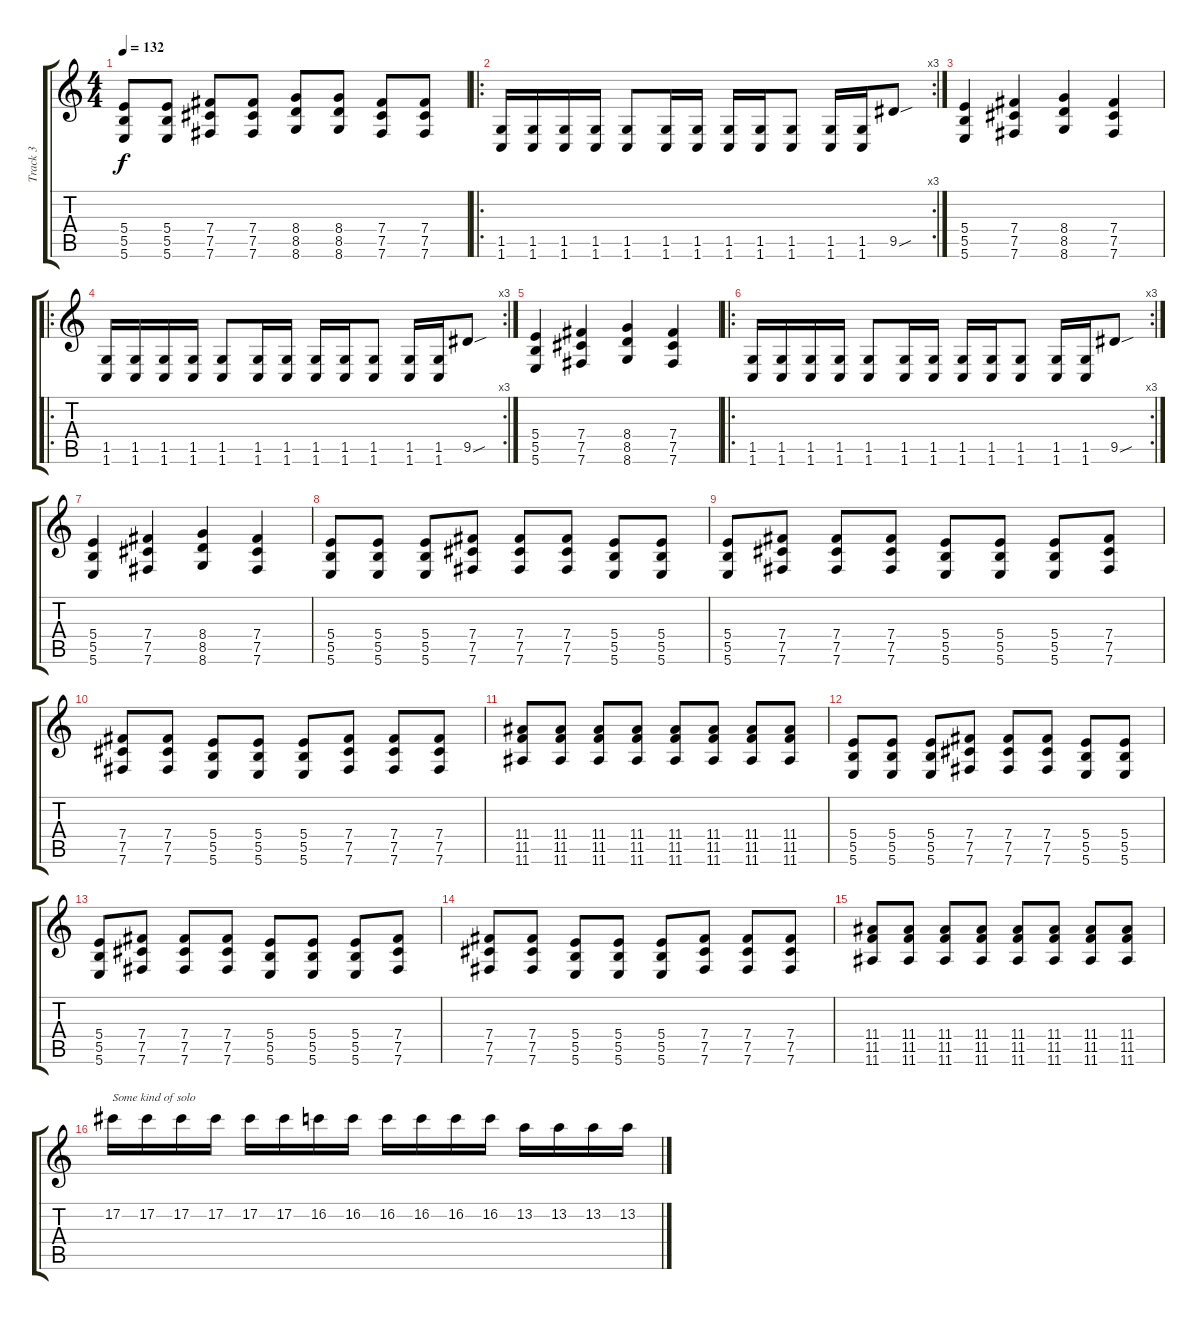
\track ("Track 3" "Track 3") {instrument distortionguitar}
\staff {score tabs}
\tuning (Db4 Ab3 E3 B2 Gb2 B1) {hide}
\ts (4 4)
\tempo 132
\clef g2
\ks c
(5.4 5.5 5.6).8{dy f} (5.4 5.5 5.6).8 (7.4 7.5 7.6).8 (7.4 7.5 7.6).8 (8.4 8.5 8.6).8 (8.4 8.5 8.6).8 (7.4 7.5 7.6).8 (7.4 7.5 7.6).8 |
\ro
\rc 3
(1.5 1.6).16 (1.5 1.6).16 (1.5 1.6).16 (1.5 1.6).16 (1.5 1.6).8 (1.5 1.6).16 (1.5 1.6).16 (1.5 1.6).16 (1.5 1.6).16 (1.5 1.6).8 (1.5 1.6).16 (1.5 1.6).16 9.5{sou}.8 |
(5.4 5.5 5.6).4 (7.4 7.5 7.6).4 (8.4 8.5 8.6).4 (7.4 7.5 7.6).4 |
\ro
\rc 3
(1.5 1.6).16 (1.5 1.6).16 (1.5 1.6).16 (1.5 1.6).16 (1.5 1.6).8 (1.5 1.6).16 (1.5 1.6).16 (1.5 1.6).16 (1.5 1.6).16 (1.5 1.6).8 (1.5 1.6).16 (1.5 1.6).16 9.5{sou}.8 |
(5.4 5.5 5.6).4 (7.4 7.5 7.6).4 (8.4 8.5 8.6).4 (7.4 7.5 7.6).4 |
\ro
\rc 3
(1.5 1.6).16 (1.5 1.6).16 (1.5 1.6).16 (1.5 1.6).16 (1.5 1.6).8 (1.5 1.6).16 (1.5 1.6).16 (1.5 1.6).16 (1.5 1.6).16 (1.5 1.6).8 (1.5 1.6).16 (1.5 1.6).16 9.5{sou}.8 |
(5.4 5.5 5.6).4 (7.4 7.5 7.6).4 (8.4 8.5 8.6).4 (7.4 7.5 7.6).4 |
(5.4 5.5 5.6).8 (5.4 5.5 5.6).8 (5.4 5.5 5.6).8 (7.4 7.5 7.6).8 (7.4 7.5 7.6).8 (7.4 7.5 7.6).8 (5.4 5.5 5.6).8 (5.4 5.5 5.6).8 |
(5.4 5.5 5.6).8 (7.4 7.5 7.6).8 (7.4 7.5 7.6).8 (7.4 7.5 7.6).8 (5.4 5.5 5.6).8 (5.4 5.5 5.6).8 (5.4 5.5 5.6).8 (7.4 7.5 7.6).8 |
(7.4 7.5 7.6).8 (7.4 7.5 7.6).8 (5.4 5.5 5.6).8 (5.4 5.5 5.6).8 (5.4 5.5 5.6).8 (7.4 7.5 7.6).8 (7.4 7.5 7.6).8 (7.4 7.5 7.6).8 |
(11.4 11.5 11.6).8 (11.4 11.5 11.6).8 (11.4 11.5 11.6).8 (11.4 11.5 11.6).8 (11.4 11.5 11.6).8 (11.4 11.5 11.6).8 (11.4 11.5 11.6).8 (11.4 11.5 11.6).8 |
(5.4 5.5 5.6).8 (5.4 5.5 5.6).8 (5.4 5.5 5.6).8 (7.4 7.5 7.6).8 (7.4 7.5 7.6).8 (7.4 7.5 7.6).8 (5.4 5.5 5.6).8 (5.4 5.5 5.6).8 |
(5.4 5.5 5.6).8 (7.4 7.5 7.6).8 (7.4 7.5 7.6).8 (7.4 7.5 7.6).8 (5.4 5.5 5.6).8 (5.4 5.5 5.6).8 (5.4 5.5 5.6).8 (7.4 7.5 7.6).8 |
(7.4 7.5 7.6).8 (7.4 7.5 7.6).8 (5.4 5.5 5.6).8 (5.4 5.5 5.6).8 (5.4 5.5 5.6).8 (7.4 7.5 7.6).8 (7.4 7.5 7.6).8 (7.4 7.5 7.6).8 |
(11.4 11.5 11.6).8 (11.4 11.5 11.6).8 (11.4 11.5 11.6).8 (11.4 11.5 11.6).8 (11.4 11.5 11.6).8 (11.4 11.5 11.6).8 (11.4 11.5 11.6).8 (11.4 11.5 11.6).8 |
17.2.16{txt "Some kind of solo"} 17.2.16 17.2.16 17.2.16 17.2.16 17.2.16 16.2.16 16.2.16 16.2.16 16.2.16 16.2.16 16.2.16 13.2.16 13.2.16 13.2.16 13.2.16
